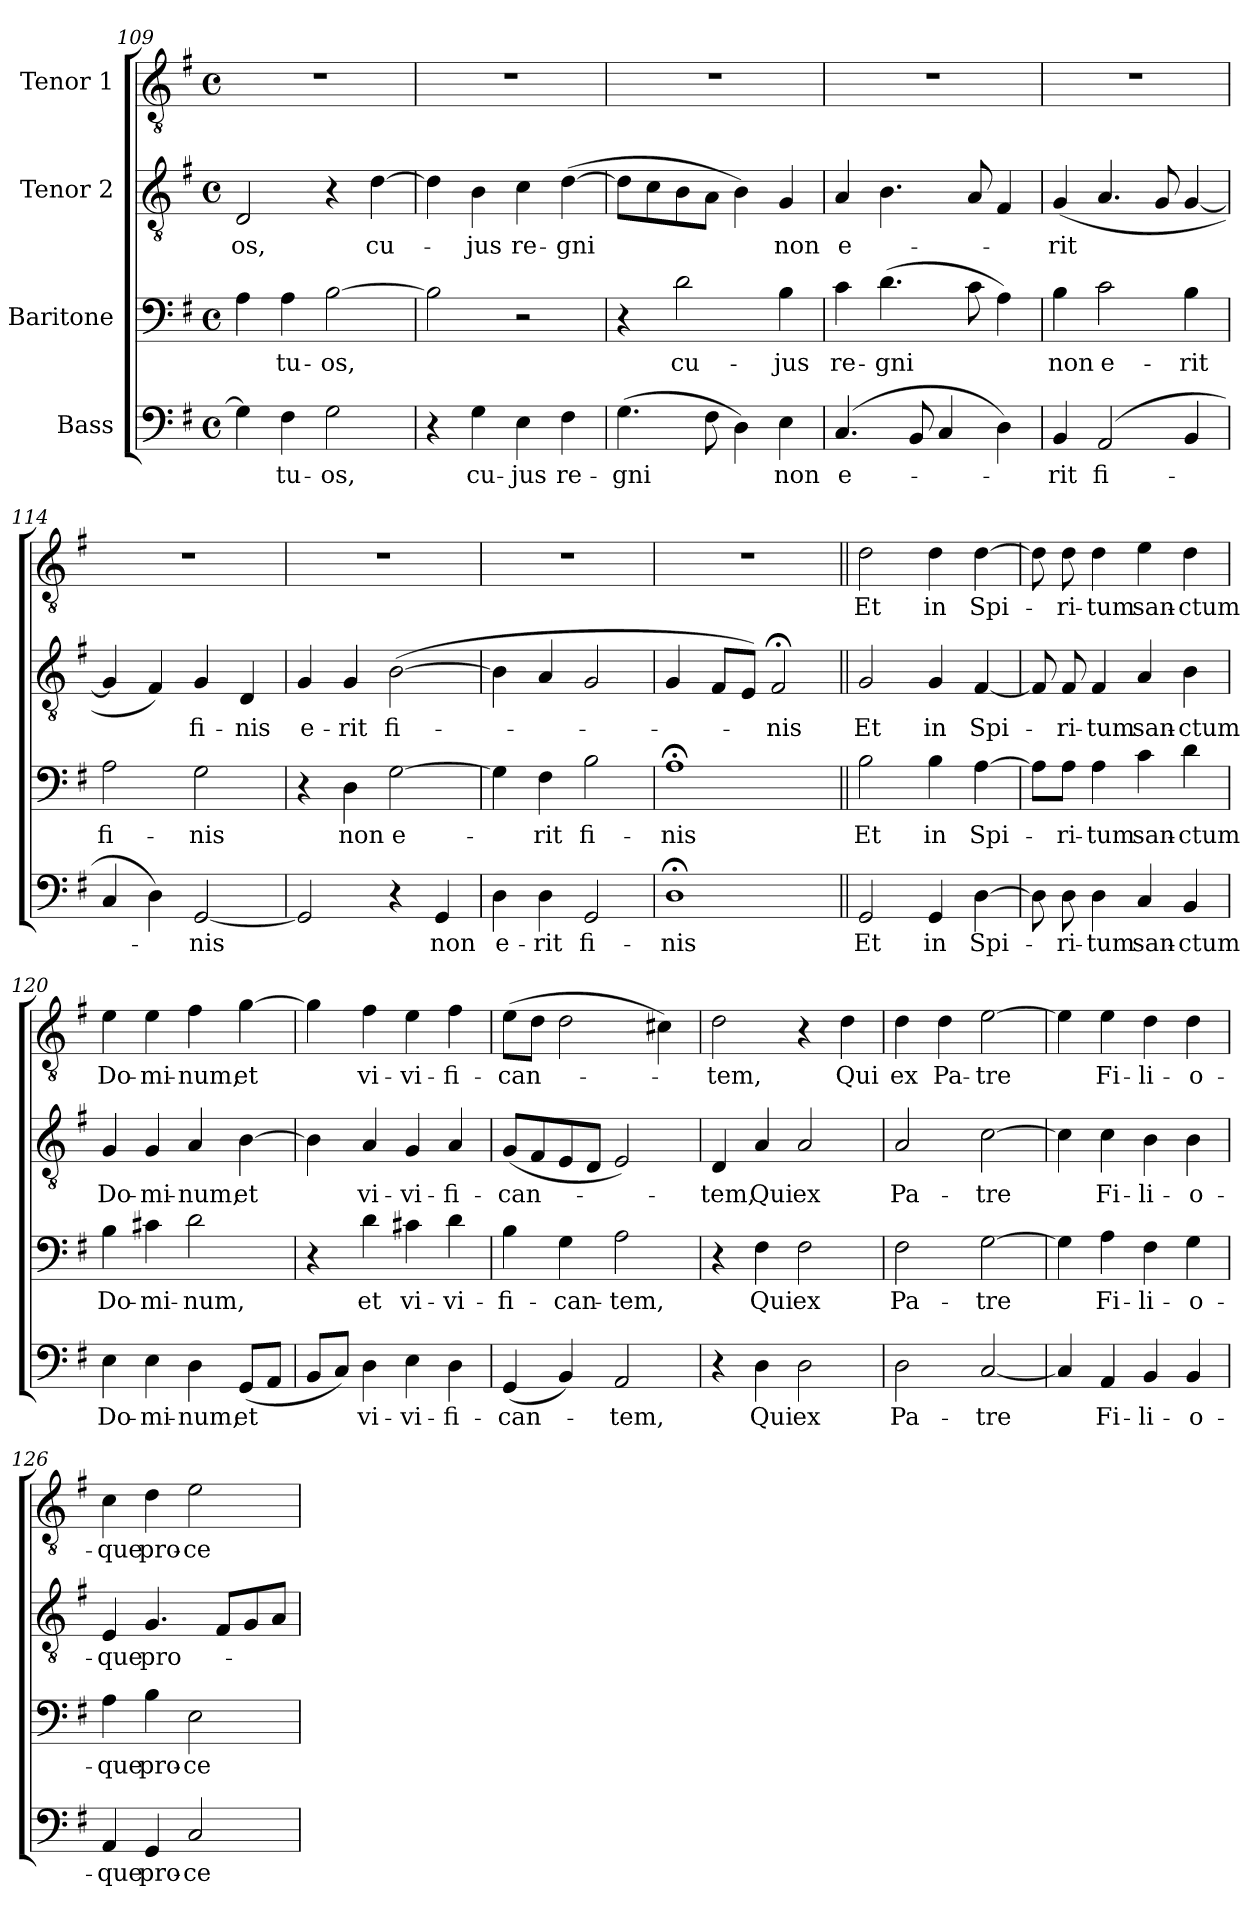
**kern	**text	**kern	**text	**kern	**text	**kern	**text
*part4	*part4	*part3	*part3	*part2	*part2	*part1	*part1
*staff4	*staff4	*staff3	*staff3	*staff2	*staff2	*staff1	*staff1
*I"Bass	*	*I"Baritone	*	*I"Tenor 2	*	*I"Tenor 1	*
!!LO:LB:g=z
*clefF4	*	*clefF4	*	*clefGv2	*	*clefGv2	*
*k[f#]	*	*k[f#]	*	*k[f#]	*	*k[f#]	*
*G:	*	*G:	*	*G:	*	*G:	*
*M4/4	*	*M4/4	*	*M4/4	*	*M4/4	*
*met(c)	*	*met(c)	*	*met(c)	*	*met(c)	*
=109	=109	=109	=109	=109	=109	=109	=109
4G\]	.	4A\	.	2D/	-os,	1r	.
4F#\	-tu-	4A\	-tu-	.	.	.	.
2G\	-os,	[2B\	-os,	4r	.	.	.
.	.	.	.	[4d\	cu-	.	.
=110	=110	=110	=110	=110	=110	=110	=110
4r	.	2B\]	.	4d\]	.	1r	.
4G\	cu-	.	.	4B\	-jus	.	.
4E\	-jus	2r	.	4c\	re-	.	.
4F#\	re-	.	.	([4d\	-gni	.	.
=111	=111	=111	=111	=111	=111	=111	=111
(4.G\	-gni	4r	.	8d\L]	.	1r	.
.	.	.	.	8c\	.	.	.
.	.	2d\	cu-	8B\	.	.	.
8F#\	.	.	.	8A\J	.	.	.
4D\)	.	.	.	4B\)	.	.	.
4E\	non	4B\	-jus	4G/	non	.	.
=112	=112	=112	=112	=112	=112	=112	=112
(4.C/	e-	4c\	re-	4A/	e-	1r	.
.	.	(4.d\	-gni	4.B\	.	.	.
8BB/	.	.	.	.	.	.	.
4C/	.	.	.	.	.	.	.
.	.	8c\	.	8A/	.	.	.
4D\)	.	4A\)	.	4F#/	.	.	.
=113	=113	=113	=113	=113	=113	=113	=113
4BB/	-rit	4B\	non	(4G/	-rit	1r	.
(2AA/	fi-	2c\	e-	4.A/	.	.	.
.	.	.	.	8G/	.	.	.
4BB/	.	4B\	-rit	[4G/	.	.	.
=114	=114	=114	=114	=114	=114	=114	=114
4C/	.	2A\	fi-	4G/]	.	1r	.
4D\)	.	.	.	4F#/)	.	.	.
[2GG/	-nis	2G\	-nis	4G/	fi-	.	.
.	.	.	.	4D/	-nis	.	.
!!LO:LB:g=z
=115	=115	=115	=115	=115	=115	=115	=115
2GG/]	.	4r	.	4G/	e-	1r	.
.	.	4D\	non	4G/	-rit	.	.
4r	.	[2G\	e-	([2B\	fi-	.	.
4GG/	non	.	.	.	.	.	.
=116	=116	=116	=116	=116	=116	=116	=116
4D\	e-	4G\]	.	4B\]	.	1r	.
4D\	-rit	4F#\	-rit	4A/	.	.	.
2GG/	fi-	2B\	fi-	2G/	.	.	.
=117	=117	=117	=117	=117	=117	=117	=117
1D;<	-nis	1A;<	-nis	4G/	.	1r	.
.	.	.	.	8F#/L	.	.	.
.	.	.	.	8E/J)	.	.	.
.	.	.	.	2F#;</	-nis	.	.
=118||	=118||	=118||	=118||	=118||	=118||	=118||	=118||
2GG/	Et	2B\	Et	2G/	Et	2d\	Et
4GG/	in	4B\	in	4G/	in	4d\	in
[4D\	Spi-	[4A\	Spi-	[4F#/	Spi-	[4d\	Spi-
=119	=119	=119	=119	=119	=119	=119	=119
8D\]	.	8A\L]	.	8F#/]	.	8d\]	.
8D\	-ri-	8A\J	-ri-	8F#/	-ri-	8d\	-ri-
4D\	-tum	4A\	-tum	4F#/	-tum	4d\	-tum
4C/	san-	4c\	san-	4A/	san-	4e\	san-
4BB/	-ctum	4d\	-ctum	4B\	-ctum	4d\	-ctum
=120	=120	=120	=120	=120	=120	=120	=120
4E\	Do-	4B\	Do-	4G/	Do-	4e\	Do-
4E\	-mi-	4c#X\	-mi-	4G/	-mi-	4e\	-mi-
4D\	-num,	2d\	-num,	4A/	-num,	4f#\	-num,
(8GG/L	et	.	.	[4B\	et	[4g\	et
8AA/J	.	.	.	.	.	.	.
!!LO:PB:g=z
=121	=121	=121	=121	=121	=121	=121	=121
8BB/L	.	4r	.	4B\]	.	4g\]	.
8C/J)	.	.	.	.	.	.	.
4D\	vi-	4d\	et	4A/	vi-	4f#\	vi-
4E\	-vi-	4c#X\	vi-	4G/	-vi-	4e\	-vi-
4D\	-fi-	4d\	-vi-	4A/	-fi-	4f#\	-fi-
=122	=122	=122	=122	=122	=122	=122	=122
(4GG/	-can-	4B\	-fi-	(8G/L	-can-	(8e\L	-can-
.	.	.	.	8F#/	.	8d\J	.
4BB/)	.	4G\	-can-	8E/	.	2d\	.
.	.	.	.	8D/J	.	.	.
2AA/	-tem,	2A\	-tem,	2E/)	.	.	.
.	.	.	.	.	.	4c#X\)	.
=123	=123	=123	=123	=123	=123	=123	=123
4r	.	4r	.	4D/	-tem,	2d\	-tem,
4D\	Qui	4F#\	Qui	4A/	Qui	.	.
2D\	ex	2F#\	ex	2A/	ex	4r	.
.	.	.	.	.	.	4d\	Qui
=124	=124	=124	=124	=124	=124	=124	=124
2D\	Pa-	2F#\	Pa-	2A/	Pa-	4d\	ex
.	.	.	.	.	.	4d\	Pa-
[2C/	-tre	[2G\	-tre	[2c\	-tre	[2e\	-tre
=125	=125	=125	=125	=125	=125	=125	=125
4C/]	.	4G\]	.	4c\]	.	4e\]	.
4AA/	Fi-	4A\	Fi-	4c\	Fi-	4e\	Fi-
4BB/	-li-	4F#\	-li-	4B\	-li-	4d\	-li-
4BB/	-o-	4G\	-o-	4B\	-o-	4d\	-o-
=126	=126	=126	=126	=126	=126	=126	=126
4AA/	-que	4A\	-que	4E/	-que	4c\	-que
4GG/	pro-	4B\	pro-	4.G/	pro-	4d\	pro-
2C/	-ce-	2E\	-ce-	.	.	2e\	-ce-
.	.	.	.	8F#/L	.	.	.
.	.	.	.	8G/	.	.	.
.	.	.	.	8A/J	.	.	.
=	=	=	=	=	=	=	=
*-	*-	*-	*-	*-	*-	*-	*-
